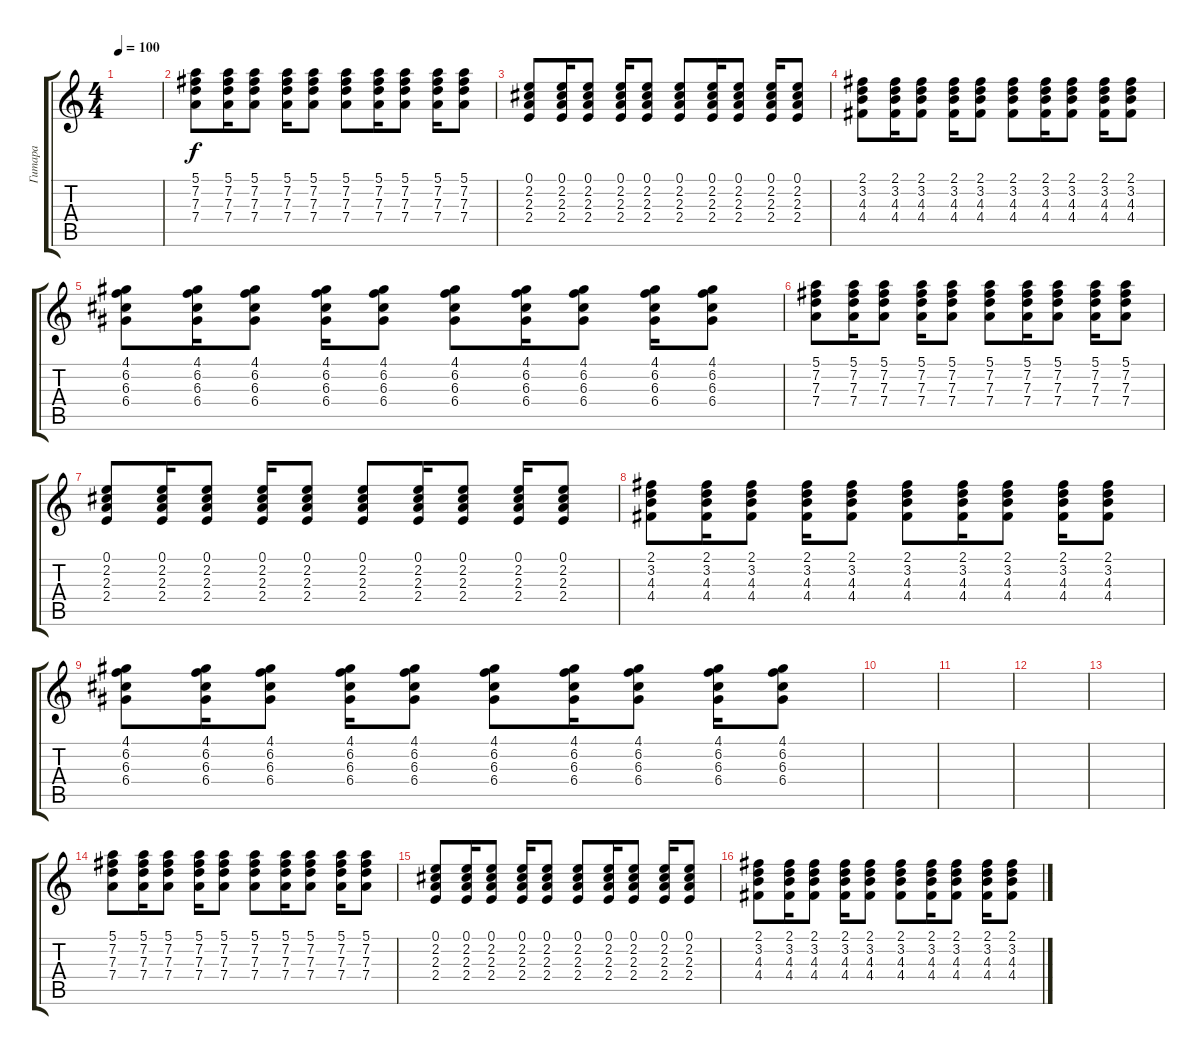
\track ("Гитара" "Гитара") {instrument electricguitarmuted}
\staff {score tabs}
\tuning (E4 B3 G3 D3 A2 E2) {hide}
\ts (4 4)
\tempo 100
\clef g2
\ks c
|
(5.1 7.2 7.3 7.4).8 (5.1 7.2 7.3 7.4).16 (5.1 7.2 7.3 7.4).8 (5.1 7.2 7.3 7.4).16 (5.1 7.2 7.3 7.4).8 (5.1 7.2 7.3 7.4).8 (5.1 7.2 7.3 7.4).16 (5.1 7.2 7.3 7.4).8 (5.1 7.2 7.3 7.4).16 (5.1 7.2 7.3 7.4).8 |
(0.1 2.2 2.3 2.4).8 (0.1 2.2 2.3 2.4).16 (0.1 2.2 2.3 2.4).8 (0.1 2.2 2.3 2.4).16 (0.1 2.2 2.3 2.4).8 (0.1 2.2 2.3 2.4).8 (0.1 2.2 2.3 2.4).16 (0.1 2.2 2.3 2.4).8 (0.1 2.2 2.3 2.4).16 (0.1 2.2 2.3 2.4).8 |
(2.1 3.2 4.3 4.4).8 (2.1 3.2 4.3 4.4).16 (2.1 3.2 4.3 4.4).8 (2.1 3.2 4.3 4.4).16 (2.1 3.2 4.3 4.4).8 (2.1 3.2 4.3 4.4).8 (2.1 3.2 4.3 4.4).16 (2.1 3.2 4.3 4.4).8 (2.1 3.2 4.3 4.4).16 (2.1 3.2 4.3 4.4).8 |
(4.1 6.2 6.3 6.4).8 (4.1 6.2 6.3 6.4).16 (4.1 6.2 6.3 6.4).8 (4.1 6.2 6.3 6.4).16 (4.1 6.2 6.3 6.4).8 (4.1 6.2 6.3 6.4).8 (4.1 6.2 6.3 6.4).16 (4.1 6.2 6.3 6.4).8 (4.1 6.2 6.3 6.4).16 (4.1 6.2 6.3 6.4).8 |
(5.1 7.2 7.3 7.4).8 (5.1 7.2 7.3 7.4).16 (5.1 7.2 7.3 7.4).8 (5.1 7.2 7.3 7.4).16 (5.1 7.2 7.3 7.4).8 (5.1 7.2 7.3 7.4).8 (5.1 7.2 7.3 7.4).16 (5.1 7.2 7.3 7.4).8 (5.1 7.2 7.3 7.4).16 (5.1 7.2 7.3 7.4).8 |
(0.1 2.2 2.3 2.4).8 (0.1 2.2 2.3 2.4).16 (0.1 2.2 2.3 2.4).8 (0.1 2.2 2.3 2.4).16 (0.1 2.2 2.3 2.4).8 (0.1 2.2 2.3 2.4).8 (0.1 2.2 2.3 2.4).16 (0.1 2.2 2.3 2.4).8 (0.1 2.2 2.3 2.4).16 (0.1 2.2 2.3 2.4).8 |
(2.1 3.2 4.3 4.4).8 (2.1 3.2 4.3 4.4).16 (2.1 3.2 4.3 4.4).8 (2.1 3.2 4.3 4.4).16 (2.1 3.2 4.3 4.4).8 (2.1 3.2 4.3 4.4).8 (2.1 3.2 4.3 4.4).16 (2.1 3.2 4.3 4.4).8 (2.1 3.2 4.3 4.4).16 (2.1 3.2 4.3 4.4).8 |
(4.1 6.2 6.3 6.4).8 (4.1 6.2 6.3 6.4).16 (4.1 6.2 6.3 6.4).8 (4.1 6.2 6.3 6.4).16 (4.1 6.2 6.3 6.4).8 (4.1 6.2 6.3 6.4).8 (4.1 6.2 6.3 6.4).16 (4.1 6.2 6.3 6.4).8 (4.1 6.2 6.3 6.4).16 (4.1 6.2 6.3 6.4).8 |
|
|
|
|
(5.1 7.2 7.3 7.4).8 (5.1 7.2 7.3 7.4).16 (5.1 7.2 7.3 7.4).8 (5.1 7.2 7.3 7.4).16 (5.1 7.2 7.3 7.4).8 (5.1 7.2 7.3 7.4).8 (5.1 7.2 7.3 7.4).16 (5.1 7.2 7.3 7.4).8 (5.1 7.2 7.3 7.4).16 (5.1 7.2 7.3 7.4).8 |
(0.1 2.2 2.3 2.4).8 (0.1 2.2 2.3 2.4).16 (0.1 2.2 2.3 2.4).8 (0.1 2.2 2.3 2.4).16 (0.1 2.2 2.3 2.4).8 (0.1 2.2 2.3 2.4).8 (0.1 2.2 2.3 2.4).16 (0.1 2.2 2.3 2.4).8 (0.1 2.2 2.3 2.4).16 (0.1 2.2 2.3 2.4).8 |
(2.1 3.2 4.3 4.4).8 (2.1 3.2 4.3 4.4).16 (2.1 3.2 4.3 4.4).8 (2.1 3.2 4.3 4.4).16 (2.1 3.2 4.3 4.4).8 (2.1 3.2 4.3 4.4).8 (2.1 3.2 4.3 4.4).16 (2.1 3.2 4.3 4.4).8 (2.1 3.2 4.3 4.4).16 (2.1 3.2 4.3 4.4).8
